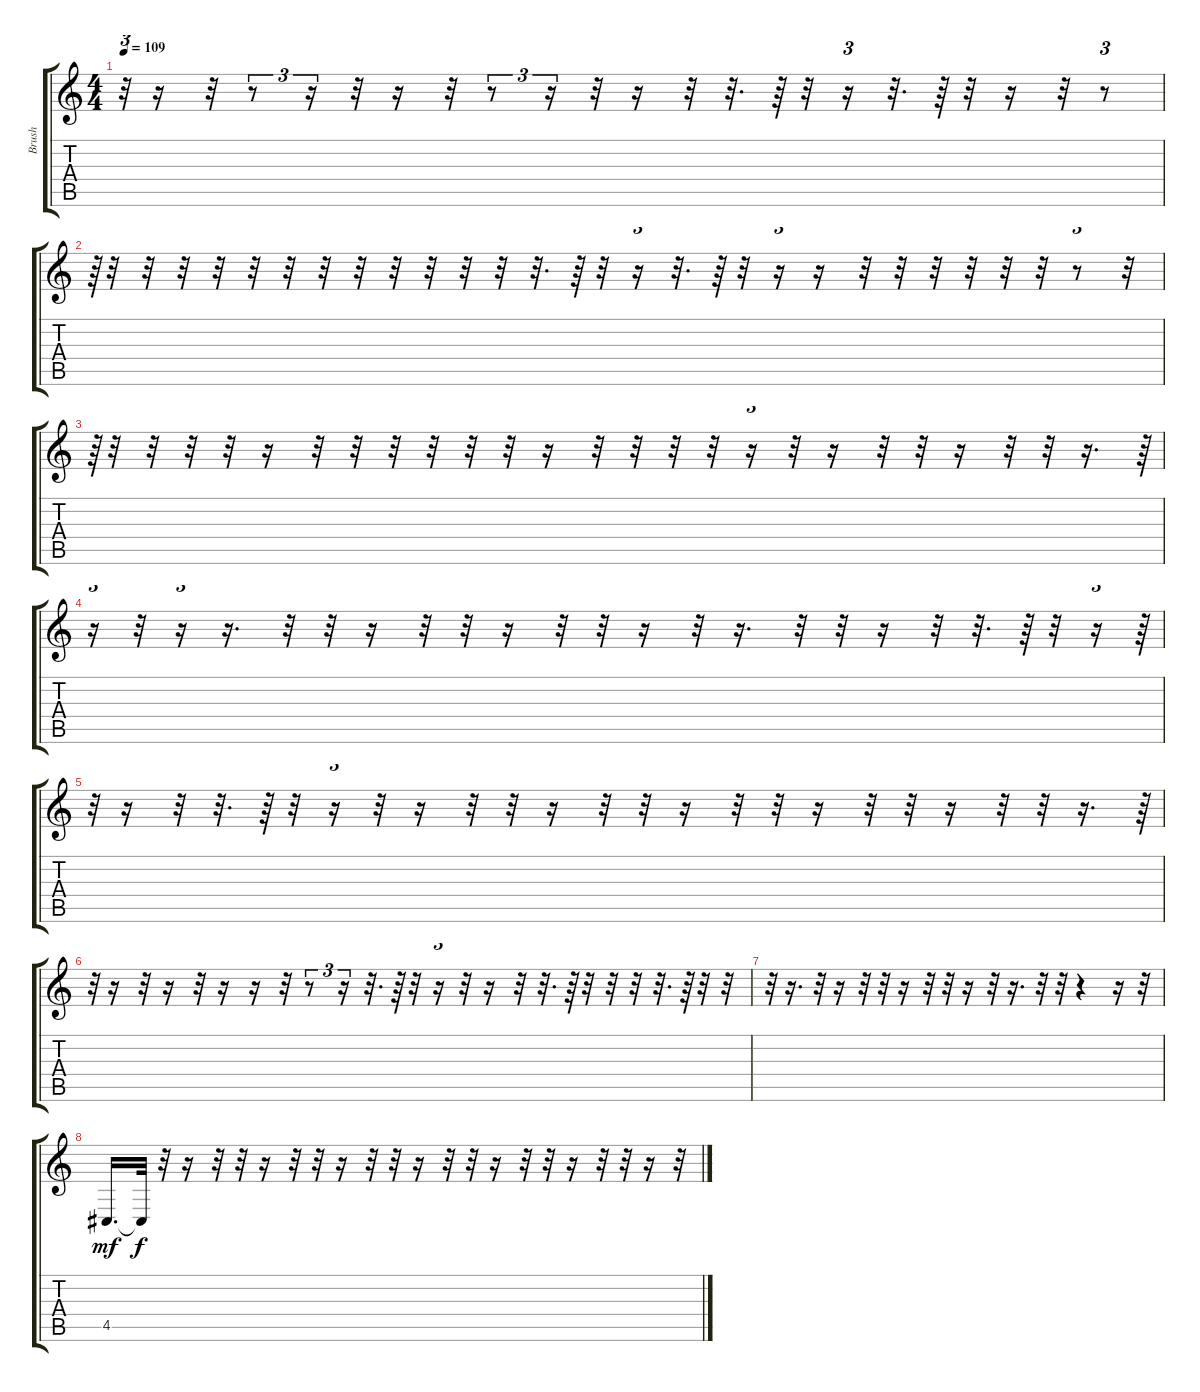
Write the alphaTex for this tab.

\track ("Brush" "Brush") {instrument violin}
\staff {score tabs}
\tuning (E4 B3 G3 D3 A2 E2) {hide}
\ts (4 4)
\tempo 109
\clef g2
\ks c
r.32{tu (3 2) dy mf} r.16 r.32 r.8{tu (3 2)} r.16{tu (3 2)} r.32 r.16 r.32 r.8{tu (3 2)} r.16{tu (3 2)} r.32 r.16 r.32 r.32{d} r.64 r.32 r.16{tu (3 2)} r.32{d} r.64 r.32 r.16 r.32 r.8{tu (3 2)} |
r.64{tu (3 2)} r.32 r.32 r.32 r.32 r.32 r.32 r.32 r.32 r.32 r.32 r.32 r.32 r.32{d} r.64 r.32 r.16{tu (3 2)} r.32{d} r.64 r.32 r.16{tu (3 2)} r.16 r.32 r.32 r.32 r.32 r.32 r.32 r.8{tu (3 2)} r.32 |
r.64{tu (3 2)} r.32 r.32 r.32 r.32 r.16 r.32 r.32 r.32 r.32 r.32 r.32 r.16 r.32 r.32 r.32 r.32 r.16{tu (3 2)} r.32 r.16 r.32 r.32 r.16 r.32 r.32 r.16{d} r.64{tu (3 2)} |
r.16{tu (3 2)} r.32 r.16{tu (3 2)} r.16{d} r.32 r.32 r.16 r.32 r.32 r.16 r.32 r.32 r.16 r.32 r.16{d} r.32 r.32 r.16 r.32 r.32{d} r.64 r.32 r.16{tu (3 2)} r.64{tu (3 2)} |
r.32{tu (3 2)} r.16 r.32 r.32{d} r.64 r.32 r.16{tu (3 2)} r.32 r.16 r.32 r.32 r.16 r.32 r.32 r.16 r.32 r.32 r.16 r.32 r.32 r.16 r.32 r.32 r.16{d} r.64{tu (3 2)} |
r.32{tu (3 2)} r.16 r.32 r.16 r.32 r.16 r.16 r.32 r.8{tu (3 2)} r.16{tu (3 2)} r.32{d} r.64 r.32 r.16{tu (3 2)} r.32 r.16 r.32 r.32{d} r.64 r.32 r.32 r.32 r.32{d} r.64 r.32 r.32 |
r.32 r.16{d} r.32 r.16 r.32 r.32 r.16 r.32 r.32 r.16 r.32 r.16{d} r.32 r.32 r.4 r.16 r.32 |
4.5.16{d} 4.5{t}.32{dy f} r.32 r.16 r.32 r.32 r.16 r.32 r.32 r.16 r.32 r.32 r.16 r.32 r.32 r.16 r.32 r.32 r.16 r.32 r.32 r.16 r.32
